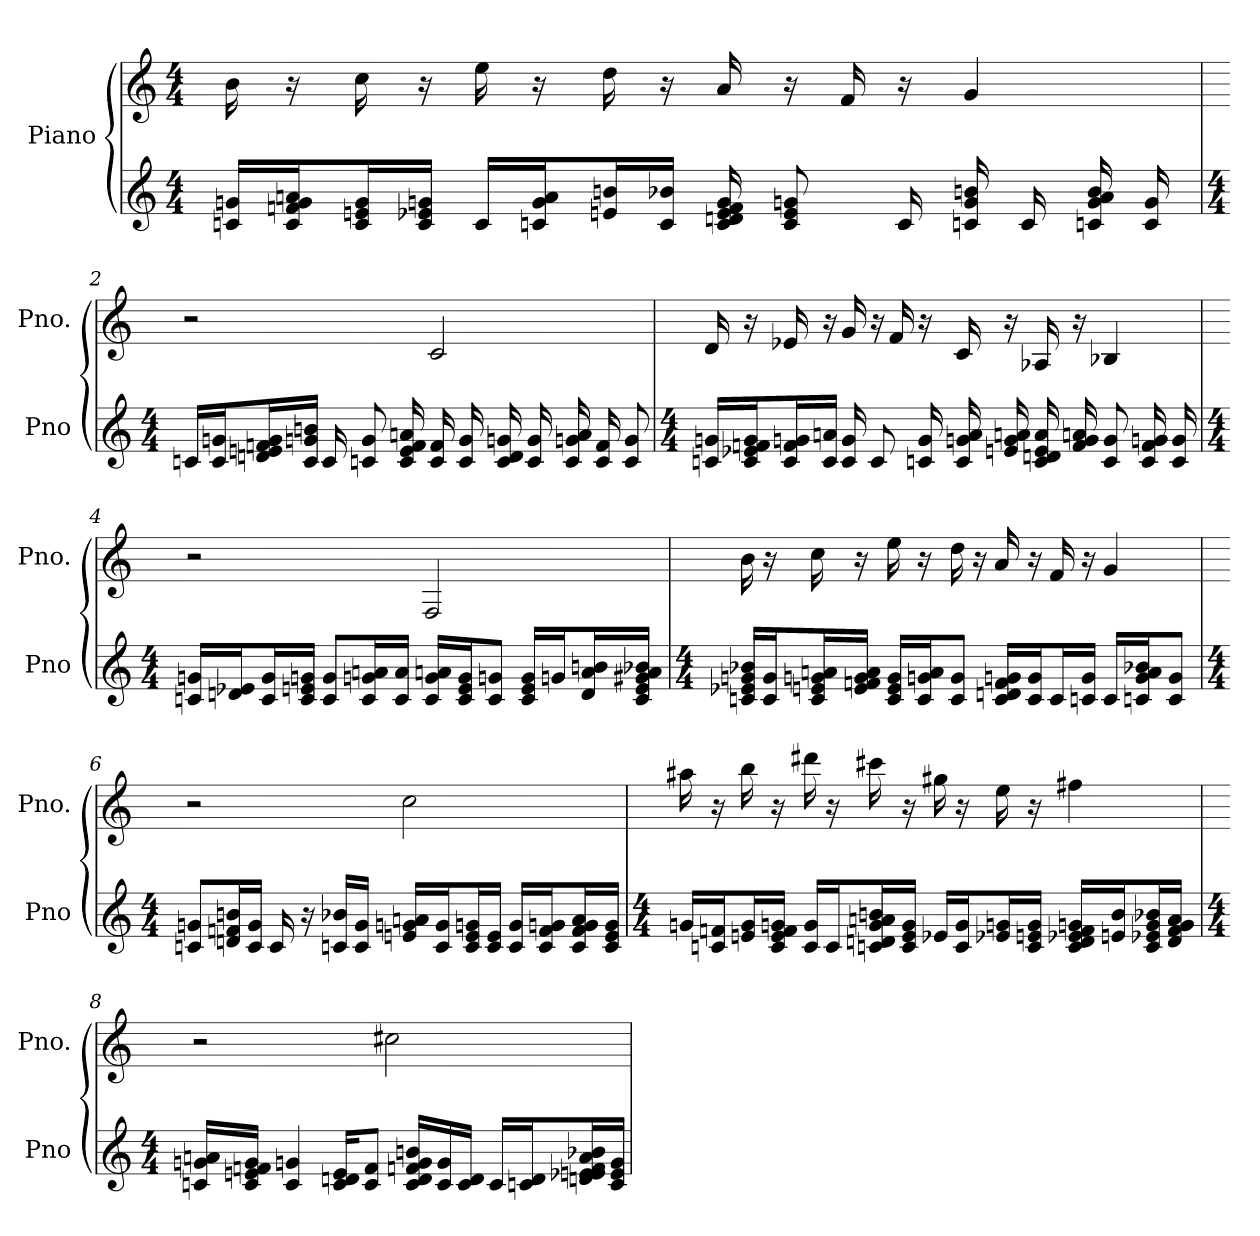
**kern	**kern
*part2	*part1
*staff2	*staff1
*I"Piano	*I"Piano
*I'Pno	*I'Pno.
*	*clefG2
*	*k[]
*M4/4	*M4/4
=1	=1
16cn 16gnLL	16b\
16c 16fn 16g 16anJ	16r
16c 16en 16gL	16cc\
16c 16e-X 16gnJJ	16r
16cLL	16ee\
16cn 16g 16aJ	16r
16en 16bnL	16dd\
16c 16b-XJJ	16r
16c 16dn 16e 16f 16gLL	16a/
8c 8e 8gn	16r
.	16f/
16cJk	16r
16cn 16g 16bnLL	4g/
16cJ	.
16cn 16g 16a 16bL	.
16c 16gJJ	.
=2	=2
*M4/4	*
16cnLL	2r
16c 16gnJ	.
16dn 16en 16fn 16gL	.
16c 16gn 16bnJJ	.
16cLL	.
8cn 8g	.
16c 16e 16f 16anJk	.
16c 16fLL	2c/
16c 16gJ	.
16c 16d 16gnL	.
16c 16gJJ	.
16c 16gn 16aLL	.
16c 16fJ	.
8c 8gJ	.
=3	=3
*M4/4	*
16cn 16gnLL	16d/
16c 16e-X 16fn 16gJ	16r
16c 16f 16gnL	16e-X/
16c 16anJJ	16r
16c 16gLL	16g/
8c	16r
.	16f/
16cn 16gJk	16r
16c 16gn 16aLL	16c/
16en 16g 16anJ	16r
16c 16dn 16e 16aL	16A-X/
16f 16g 16anJJ	16r
8c 8gL	4B-X/
16c 16f 16gnL	.
16c 16gJJ	.
=4	=4
*M4/4	*
16cn 16gnLL	2r
16dn 16e-XJ	.
16c 16gL	.
16c 16en 16gnJJ	.
8c 8gL	.
16c 16gn 16anL	.
16c 16aJJ	.
16c 16g 16anLL	2F/
16c 16e 16gJ	.
8c 8gnJ	.
16c 16e 16gLL	.
16gnJ	.
16d 16a 16bnL	.
16c 16e 16g#X 16a 16b-XJJ	.
!!LO:LB:g=z
=5	=5
*M4/4	*
16cn 16e-X 16gn 16b-XLL	16b\
16c 16gJ	16r
16c 16en 16gn 16anL	16cc\
16e 16fn 16g 16aJJ	16r
16c 16e 16gLL	16ee\
16c 16gn 16aJ	16r
8c 8gJ	16dd\
.	16r
16c 16dn 16f 16gnLL	16a/
16c 16gJ	16r
16cL	16f/
16cn 16gJJ	16r
16cLL	4g/
16cn 16g 16a 16b-XJ	.
8c 8gJ	.
=6	=6
*M4/4	*
8cn 8gnL	2r
16dn 16fn 16bnL	.
16c 16gJJ	.
16c	.
16r	.
16cn 16b-XLL	.
16c 16gJJ	.
16en 16gn 16anLL	2cc\
16c 16gJ	.
16c 16e 16gnL	.
16c 16eJJ	.
16c 16gLL	.
16c 16f 16gnJ	.
16c 16f 16g 16aL	.
16c 16e 16gJJ	.
=7	=7
*M4/4	*
16gnLL	16aa#X\
16cn 16fnJ	16r
16en 16gL	16bb\
16c 16e 16f 16gnJJ	16r
16c 16gLL	16ddd#X\
16cJ	16r
16cn 16dn 16g 16an 16bnL	16ccc#X\
16c 16e 16gJJ	16r
16e-XLL	16gg#X\
16c 16gJ	16r
16e-X 16gnL	16ee\
16c 16en 16gJJ	16r
16c 16d 16e-X 16f 16gnLL	4ff#X\
16en 16bJ	.
16c 16e-X 16g 16b-XL	.
16d 16f 16g 16aJJ	.
=8	=8
*M4/4	*
16cn 16gn 16anLL	2r
16c 16en 16fn 16gJJ	.
4c 4gn	.
16c 16dn 16eKL	.
8c 8fJ	.
.	2cc#X\
16c 16d 16fn 16g 16bnLL	.
16c 16g	.
16c 16dJJ	.
16cLL	.
16cn 16dJ	.
16dn 16e-X 16e 16f 16a 16b-XL	.
16c 16e 16gJJ	.
=	=
*-	*-
